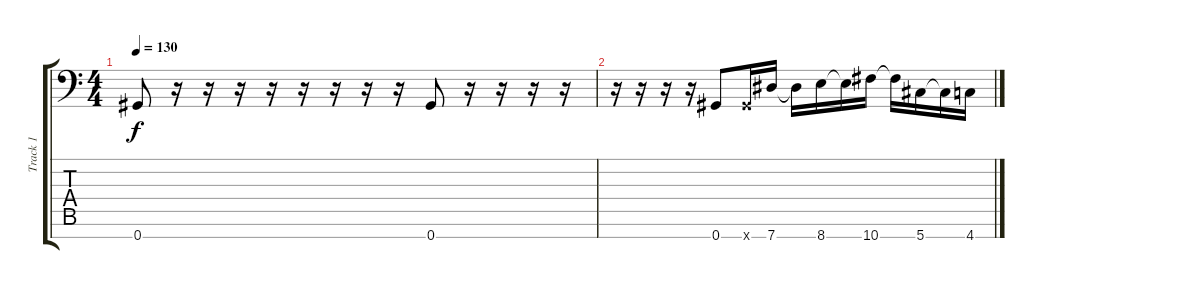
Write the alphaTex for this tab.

\track ("Track 1" "Track 1") {instrument distortionguitar}
\staff {score tabs}
\tuning (Eb4 Bb3 Gb3 Db3 Ab2 Eb2 Ab1) {hide}
\ts (4 4)
\tempo 130
\clef f4
\ks c
0.7.8{dy f} r.16 r.16 r.16 r.16 r.16 r.16 r.16 r.16 0.7.8 r.16 r.16 r.16 r.16 |
r.16 r.16 r.16 r.16 0.7.8 0.7{x}.16 7.7.16 7.7{t}.16 8.7.16 8.7{t}.16 10.7.16 10.7{t}.16 5.7.16 5.7{t}.16 4.7.16
